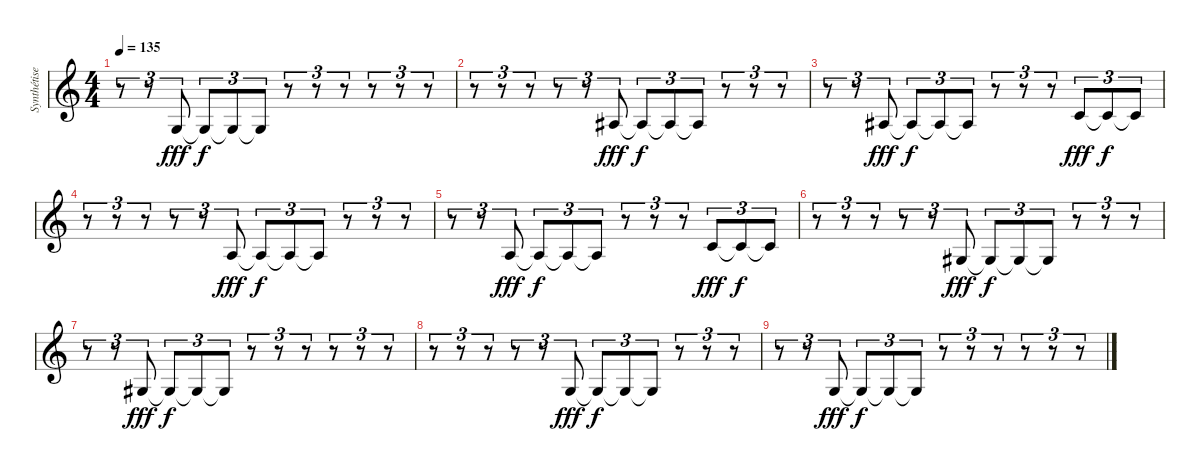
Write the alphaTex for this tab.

\track ("Synthétiseur" "Synthétise") {instrument stringensemble2}
\staff {score}
\tuning (D4 A3 F3 C3 G2 C2) {hide}
\ts (4 4)
\tempo 135
\clef g2
\ks c
r.8{tu (3 2) dy f} r.8{tu (3 2)} 2.3.8{tu (3 2) dy fff} 2.3{t}.8{tu (3 2) dy f} 2.3{t}.8{tu (3 2)} 2.3{t}.8{tu (3 2)} r.8{tu (3 2)} r.8{tu (3 2)} r.8{tu (3 2)} r.8{tu (3 2)} r.8{tu (3 2)} r.8{tu (3 2)} |
r.8{tu (3 2)} r.8{tu (3 2)} r.8{tu (3 2)} r.8{tu (3 2)} r.8{tu (3 2)} 5.3.8{tu (3 2) dy fff} 5.3{t}.8{tu (3 2) dy f} 5.3{t}.8{tu (3 2)} 5.3{t}.8{tu (3 2)} r.8{tu (3 2)} r.8{tu (3 2)} r.8{tu (3 2)} |
r.8{tu (3 2)} r.8{tu (3 2)} 5.3.8{tu (3 2) dy fff} 5.3{t}.8{tu (3 2) dy f} 5.3{t}.8{tu (3 2)} 5.3{t}.8{tu (3 2)} r.8{tu (3 2)} r.8{tu (3 2)} r.8{tu (3 2)} 7.3.8{tu (3 2) dy fff} 7.3{t}.8{tu (3 2) dy f} 7.3{t}.8{tu (3 2)} |
r.8{tu (3 2)} r.8{tu (3 2)} r.8{tu (3 2)} r.8{tu (3 2)} r.8{tu (3 2)} 4.3.8{tu (3 2) dy fff} 4.3{t}.8{tu (3 2) dy f} 4.3{t}.8{tu (3 2)} 4.3{t}.8{tu (3 2)} r.8{tu (3 2)} r.8{tu (3 2)} r.8{tu (3 2)} |
r.8{tu (3 2)} r.8{tu (3 2)} 4.3.8{tu (3 2) dy fff} 4.3{t}.8{tu (3 2) dy f} 4.3{t}.8{tu (3 2)} 4.3{t}.8{tu (3 2)} r.8{tu (3 2)} r.8{tu (3 2)} r.8{tu (3 2)} 7.3.8{tu (3 2) dy fff} 7.3{t}.8{tu (3 2) dy f} 7.3{t}.8{tu (3 2)} |
r.8{tu (3 2)} r.8{tu (3 2)} r.8{tu (3 2)} r.8{tu (3 2)} r.8{tu (3 2)} 3.3.8{tu (3 2) dy fff} 3.3{t}.8{tu (3 2) dy f} 3.3{t}.8{tu (3 2)} 3.3{t}.8{tu (3 2)} r.8{tu (3 2)} r.8{tu (3 2)} r.8{tu (3 2)} |
r.8{tu (3 2)} r.8{tu (3 2)} 3.3.8{tu (3 2) dy fff} 3.3{t}.8{tu (3 2) dy f} 3.3{t}.8{tu (3 2)} 3.3{t}.8{tu (3 2)} r.8{tu (3 2)} r.8{tu (3 2)} r.8{tu (3 2)} r.8{tu (3 2)} r.8{tu (3 2)} r.8{tu (3 2)} |
r.8{tu (3 2)} r.8{tu (3 2)} r.8{tu (3 2)} r.8{tu (3 2)} r.8{tu (3 2)} 2.3.8{tu (3 2) dy fff} 2.3{t}.8{tu (3 2) dy f} 2.3{t}.8{tu (3 2)} 2.3{t}.8{tu (3 2)} r.8{tu (3 2)} r.8{tu (3 2)} r.8{tu (3 2)} |
r.8{tu (3 2)} r.8{tu (3 2)} 2.3.8{tu (3 2) dy fff} 2.3{t}.8{tu (3 2) dy f} 2.3{t}.8{tu (3 2)} 2.3{t}.8{tu (3 2)} r.8{tu (3 2)} r.8{tu (3 2)} r.8{tu (3 2)} r.8{tu (3 2)} r.8{tu (3 2)} r.8{tu (3 2)}
